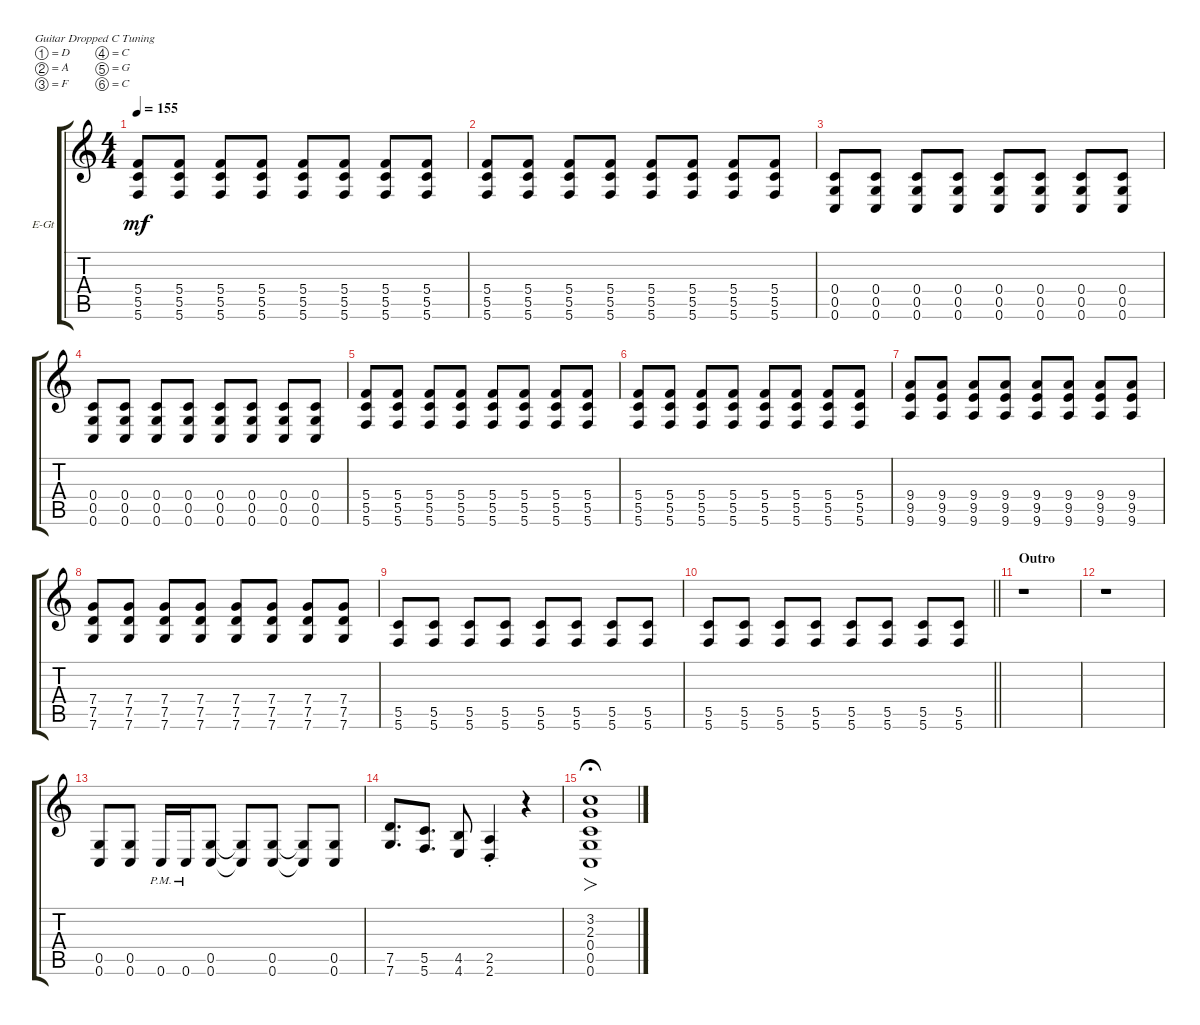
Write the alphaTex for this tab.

\defaultSystemsLayout 4
\bracketExtendMode groupsimilarinstruments
\firstSystemTrackNameOrientation horizontal
\otherSystemsTrackNameOrientation horizontal
\track ("Guitar 2" "E-Gt") {instrument overdrivenguitar}
\staff {score tabs}
\tuning (D4 A3 F3 C3 G2 C2)
\ts (4 4)
\tempo 155
\clef g2
\ks c
(5.5 5.6 5.4).8{dy mf} (5.5 5.6 5.4).8 (5.5 5.6 5.4).8 (5.5 5.6 5.4).8 (5.5 5.6 5.4).8 (5.5 5.6 5.4).8 (5.5 5.6 5.4).8 (5.5 5.6 5.4).8 |
(5.5 5.6 5.4).8 (5.5 5.6 5.4).8 (5.5 5.6 5.4).8 (5.5 5.6 5.4).8 (5.5 5.6 5.4).8 (5.5 5.6 5.4).8 (5.5 5.6 5.4).8 (5.5 5.6 5.4).8 |
(0.6 0.5 0.4).8 (0.6 0.5 0.4).8 (0.6 0.5 0.4).8 (0.6 0.5 0.4).8 (0.6 0.5 0.4).8 (0.6 0.5 0.4).8 (0.6 0.5 0.4).8 (0.6 0.5 0.4).8 |
(0.6 0.5 0.4).8 (0.6 0.5 0.4).8 (0.6 0.5 0.4).8 (0.6 0.5 0.4).8 (0.6 0.5 0.4).8 (0.6 0.5 0.4).8 (0.6 0.5 0.4).8 (0.6 0.5 0.4).8 |
(5.5 5.6 5.4).8 (5.5 5.6 5.4).8 (5.5 5.6 5.4).8 (5.5 5.6 5.4).8 (5.5 5.6 5.4).8 (5.5 5.6 5.4).8 (5.5 5.6 5.4).8 (5.5 5.6 5.4).8 |
(5.5 5.6 5.4).8 (5.5 5.6 5.4).8 (5.5 5.6 5.4).8 (5.5 5.6 5.4).8 (5.5 5.6 5.4).8 (5.5 5.6 5.4).8 (5.5 5.6 5.4).8 (5.5 5.6 5.4).8 |
(9.5 9.6 9.4).8 (9.5 9.6 9.4).8 (9.5 9.6 9.4).8 (9.5 9.6 9.4).8 (9.5 9.6 9.4).8 (9.5 9.6 9.4).8 (9.5 9.6 9.4).8 (9.5 9.6 9.4).8 |
(7.6 7.5 7.4).8 (7.6 7.5 7.4).8 (7.6 7.5 7.4).8 (7.6 7.5 7.4).8 (7.6 7.5 7.4).8 (7.6 7.5 7.4).8 (7.6 7.5 7.4).8 (7.6 7.5 7.4).8 |
(5.5 5.6).8 (5.5 5.6).8 (5.5 5.6).8 (5.5 5.6).8 (5.5 5.6).8 (5.5 5.6).8 (5.5 5.6).8 (5.5 5.6).8 |
\barLineRight lightlight
(5.5 5.6).8 (5.5 5.6).8 (5.5 5.6).8 (5.5 5.6).8 (5.5 5.6).8 (5.5 5.6).8 (5.5 5.6).8 (5.5 5.6).8 |
\section ("" "Outro")
r.1 |
r.1 |
(0.6 0.5).8 (0.6 0.5).8 0.6{pm}.16 0.6{pm}.16 (0.6 0.5).8 (0.6{t} 0.5{t}).8 (0.6 0.5).8 (0.6{t} 0.5{t}).8 (0.6 0.5).8 |
(7.6 7.5).8{d} (5.6 5.5).8{d} (4.6 4.5).8 (2.6{st} 2.5{st}).4 r.4 |
(0.6 0.5 0.4 2.3 3.2).1{fo fermata (medium 1)}
